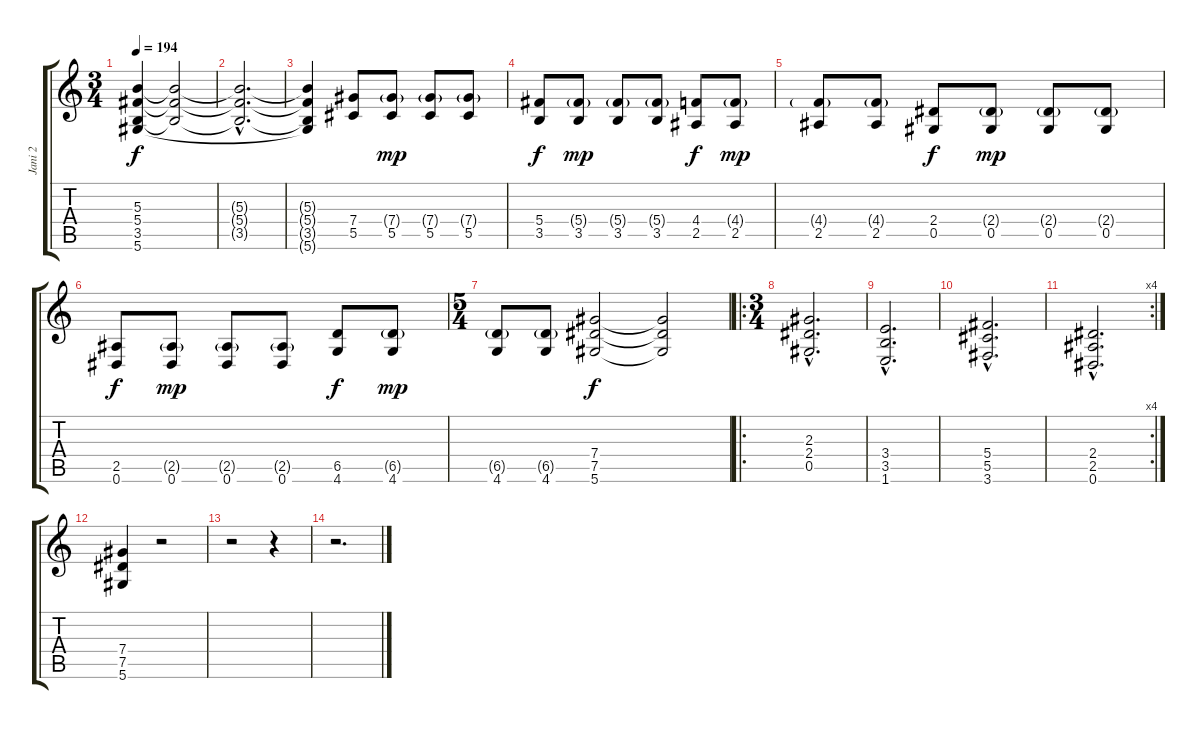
\track ("Jani 2" "Jani 2") {instrument distortionguitar}
\staff {score tabs}
\tuning (Eb4 Bb3 Gb3 Db3 Ab2 Eb2) {hide}
\ts (3 4)
\tempo 194
\clef g2
\ks c
(5.3{t} 5.4{t} 3.5{t} 5.6{t}).4{dy f} (5.3{t} 5.4{t} 3.5{t}).2 |
(5.3{hac t} 5.4{hac t} 3.5{hac t}).2{d} |
(5.3{t} 5.4{t} 3.5{t} 5.6{t}).4 (7.4 5.5).8 (7.4{g} 5.5).8{dy mp} (7.4{g} 5.5).8 (7.4{g} 5.5).8 |
(5.4 3.5).8{dy f} (5.4{g} 3.5).8{dy mp} (5.4{g} 3.5).8 (5.4{g} 3.5).8 (4.4 2.5).8{dy f} (4.4{g} 2.5).8{dy mp} |
(4.4{g} 2.5).8 (4.4{g} 2.5).8 (2.4 0.5).8{dy f} (2.4{g} 0.5).8{dy mp} (2.4{g} 0.5).8 (2.4{g} 0.5).8 |
(2.5 0.6).8{dy f} (2.5{g} 0.6).8{dy mp} (2.5{g} 0.6).8 (2.5{g} 0.6).8 (6.5 4.6).8{dy f} (6.5{g} 4.6).8{dy mp} |
\ts (5 4)
(6.5{g} 4.6).8 (6.5{g} 4.6).8 (7.4 7.5 5.6).2{dy f} (7.4{t} 7.5{t} 5.6{t}).2 |
\ro
\ts (3 4)
(2.3{hac} 2.4{hac} 0.5{hac}).2{d} |
(3.4{hac} 3.5{hac} 1.6{hac}).2{d} |
(5.4{hac} 5.5{hac} 3.6{hac}).2{d} |
\rc 4
(2.4{hac} 2.5{hac} 0.6{hac}).2{d} |
(7.4 7.5 5.6).4 r.2 |
r.2 r.4 |
r.2{d}
